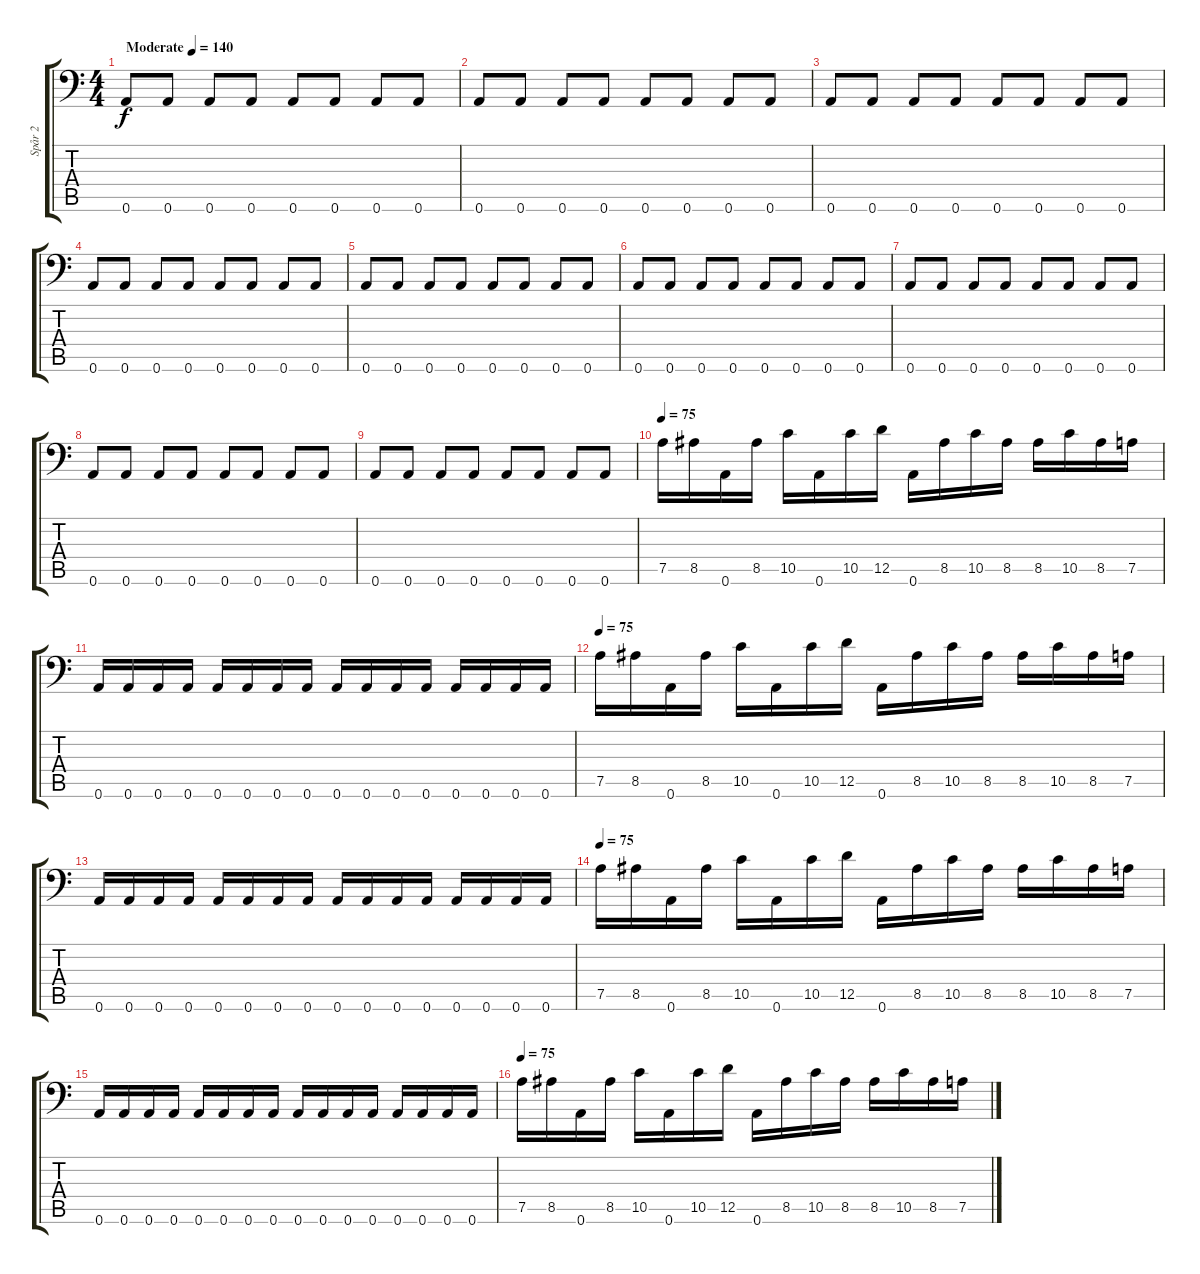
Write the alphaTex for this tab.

\track ("Spår 2" "Spår 2") {instrument distortionguitar}
\staff {score tabs}
\tuning (A3 E3 C3 G2 D2 A1) {hide}
\ts (4 4)
\tempo (140 "Moderate")
\tempo 30
\tempo 150
\tempo 135
\tempo (140 "Moderate")
\clef f4
\ks c
0.6.8{dy f instrument distortionguitar} 0.6.8 0.6.8 0.6.8 0.6.8 0.6.8 0.6.8 0.6.8 |
0.6.8 0.6.8 0.6.8 0.6.8 0.6.8 0.6.8 0.6.8 0.6.8 |
0.6.8 0.6.8 0.6.8 0.6.8 0.6.8 0.6.8 0.6.8 0.6.8 |
0.6.8 0.6.8 0.6.8 0.6.8 0.6.8 0.6.8 0.6.8 0.6.8 |
0.6.8 0.6.8 0.6.8 0.6.8 0.6.8 0.6.8 0.6.8 0.6.8 |
0.6.8 0.6.8 0.6.8 0.6.8 0.6.8 0.6.8 0.6.8 0.6.8 |
0.6.8 0.6.8 0.6.8 0.6.8 0.6.8 0.6.8 0.6.8 0.6.8 |
0.6.8 0.6.8 0.6.8 0.6.8 0.6.8 0.6.8 0.6.8 0.6.8 |
0.6.8 0.6.8 0.6.8 0.6.8 0.6.8 0.6.8 0.6.8 0.6.8 |
\tempo 70
\tempo 75
7.5.16 8.5.16 0.6.16 8.5.16 10.5.16 0.6.16 10.5.16 12.5.16 0.6.16 8.5.16 10.5.16 8.5.16 8.5.16 10.5.16 8.5.16 7.5.16 |
0.6.16 0.6.16 0.6.16 0.6.16 0.6.16 0.6.16 0.6.16 0.6.16 0.6.16 0.6.16 0.6.16 0.6.16 0.6.16 0.6.16 0.6.16 0.6.16 |
\tempo 80
\tempo 75
7.5.16 8.5.16 0.6.16 8.5.16 10.5.16 0.6.16 10.5.16 12.5.16 0.6.16 8.5.16 10.5.16 8.5.16 8.5.16 10.5.16 8.5.16 7.5.16 |
0.6.16 0.6.16 0.6.16 0.6.16 0.6.16 0.6.16 0.6.16 0.6.16 0.6.16 0.6.16 0.6.16 0.6.16 0.6.16 0.6.16 0.6.16 0.6.16 |
\tempo 80
\tempo 75
7.5.16 8.5.16 0.6.16 8.5.16 10.5.16 0.6.16 10.5.16 12.5.16 0.6.16 8.5.16 10.5.16 8.5.16 8.5.16 10.5.16 8.5.16 7.5.16 |
0.6.16 0.6.16 0.6.16 0.6.16 0.6.16 0.6.16 0.6.16 0.6.16 0.6.16 0.6.16 0.6.16 0.6.16 0.6.16 0.6.16 0.6.16 0.6.16 |
\tempo 80
\tempo 75
7.5.16 8.5.16 0.6.16 8.5.16 10.5.16 0.6.16 10.5.16 12.5.16 0.6.16 8.5.16 10.5.16 8.5.16 8.5.16 10.5.16 8.5.16 7.5.16
